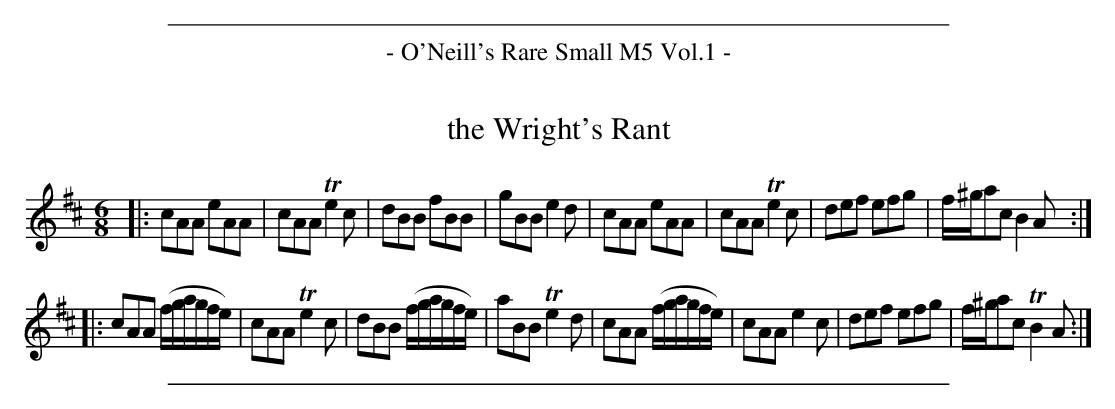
X:1
T: the Wright's Rant
M: 6/8
L: 1/8
K: Amix
|:\
cAA eAA | cAA Te2c | dBB fBB | gBB e2d |\
cAA eAA | cAA Te2c | def efg | f/^g/ac B2A ::
cAA (f/g/a/g/f/e/) | cAA Te2c | dBB (f/g/a/g/f/e/) | aBB Te2d |\
cAA (f/g/a/g/f/e/) | cAA e2c | def efg |f/^g/ac TB2A :|
